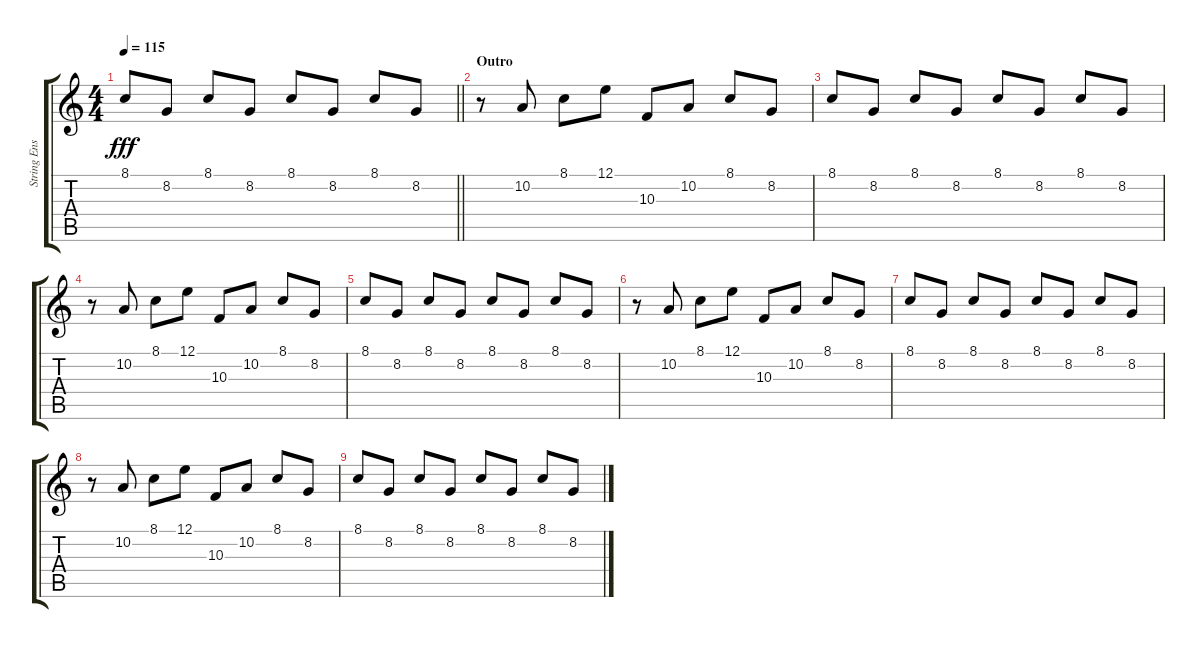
\track ("String Ensemble" "String Ens") {instrument stringensemble1}
\staff {score tabs}
\tuning (E4 B3 G3 D3 A2 E2) {hide}
\ts (4 4)
\tempo 115
\clef g2
\barLineRight lightlight
\ks c
8.1.8{dy fff} 8.2.8 8.1.8 8.2.8 8.1.8 8.2.8 8.1.8 8.2.8 |
\section ("" "Outro")
r.8 10.2.8 8.1.8 12.1.8 10.3.8{volume 4} 10.2.8 8.1.8 8.2.8 |
8.1.8 8.2.8 8.1.8 8.2.8 8.1.8 8.2.8 8.1.8 8.2.8 |
r.8 10.2.8 8.1.8 12.1.8 10.3.8 10.2.8 8.1.8 8.2.8 |
8.1.8 8.2.8 8.1.8 8.2.8 8.1.8 8.2.8 8.1.8 8.2.8 |
r.8 10.2.8 8.1.8 12.1.8 10.3.8 10.2.8 8.1.8 8.2.8 |
8.1.8 8.2.8 8.1.8 8.2.8 8.1.8 8.2.8 8.1.8 8.2.8 |
r.8{volume 0} 10.2.8 8.1.8 12.1.8 10.3.8 10.2.8 8.1.8 8.2.8 |
8.1.8 8.2.8 8.1.8 8.2.8 8.1.8 8.2.8 8.1.8 8.2.8
